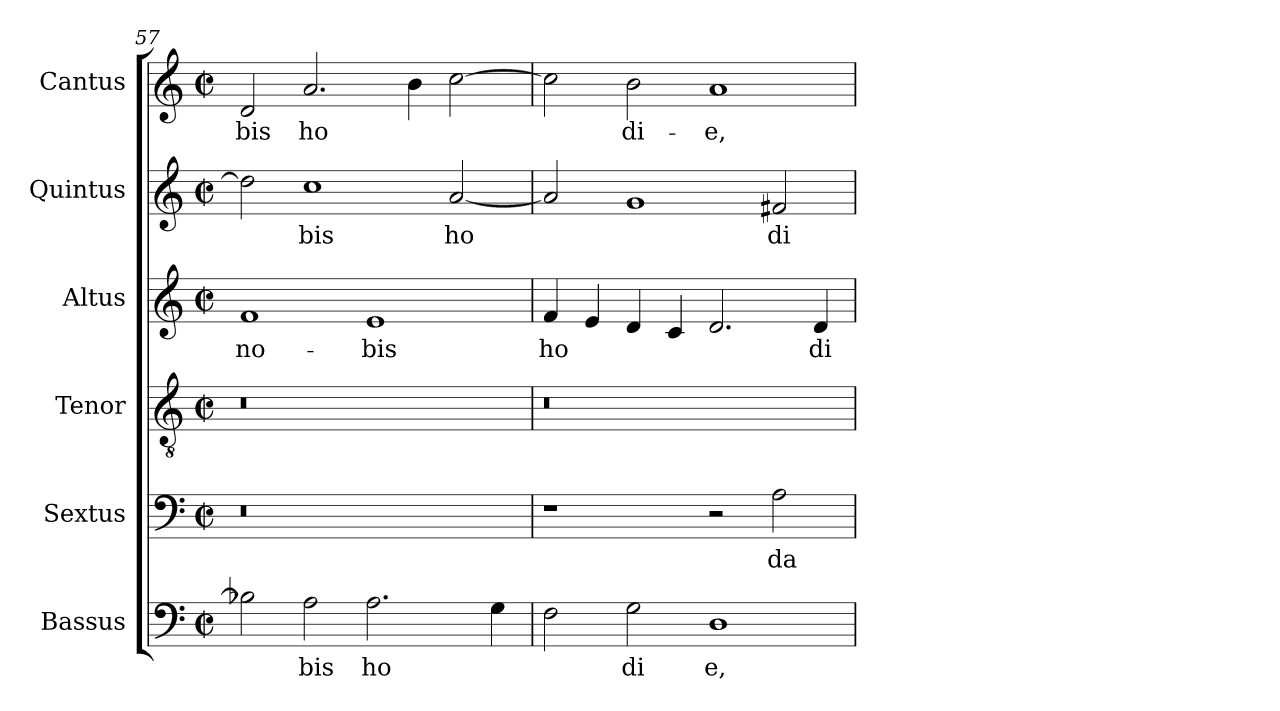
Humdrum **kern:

**kern	**text	**kern	**text	**kern	**kern	**text	**kern	**text	**kern	**text
*part6	*part6	*part5	*part5	*part4	*part3	*part3	*part2	*part2	*part1	*part1
*staff6	*staff6	*staff5	*staff5	*staff4	*staff3	*staff3	*staff2	*staff2	*staff1	*staff1
*I"Bassus	*	*I"Sextus	*	*I"Tenor	*I"Altus	*	*I"Quintus	*	*I"Cantus	*
!!LO:PB:g=z
*clefF4	*	*clefF4	*	*clefGv2	*clefG2	*	*clefG2	*	*clefG2	*
*k[]	*	*k[]	*	*k[]	*k[]	*	*k[]	*	*k[]	*
*C:	*	*C:	*	*C:	*C:	*	*C:	*	*C:	*
*M2/2	*	*M2/2	*	*M2/2	*M2/2	*	*M2/2	*	*M2/2	*
*met(c|)	*	*met(c|)	*	*met(c|)	*met(c|)	*	*met(c|)	*	*met(c|)	*
=57	=57	=57	=57	=57	=57	=57	=57	=57	=57	=57
!	!LO:LY:b:cj	!	!	!	!	!LO:LY:b:cj	!	!LO:LY:b:cj	!	!LO:LY:b:cj
2B-X\]	.	0r	.	0r	1f	no-	2dd\]	.	2d/	bis
!	!LO:LY:b:cj	!	!	!	!	!	!	!LO:LY:b:cj	!	!LO:LY:b:cj
2A\	bis	.	.	.	.	.	1cc	bis	2.a/	ho-
!	!LO:LY:b:cj	!	!	!	!	!LO:LY:b:cj	!	!	!	!
2.A\	ho	.	.	.	1e	-bis	.	.	.	.
!	!	!	!	!	!	!	!	!	!	!LO:LY:b:cj
.	.	.	.	.	.	.	.	.	4b\	--
!	!	!	!	!	!	!	!	!LO:LY:b:cj	!	!LO:LY:b:cj
.	.	.	.	.	.	.	[<2a/	ho	[>2cc\	--
!	!LO:LY:b:cj	!	!	!	!	!	!	!	!	!
4G\	.	.	.	.	.	.	.	.	.	.
=58	=58	=58	=58	=58	=58	=58	=58	=58	=58	=58
!	!LO:LY:b:cj	!	!	!	!	!LO:LY:b:cj	!	!LO:LY:b:cj	!	!LO:LY:b:cj
2F\	.	1r	.	0r	4f/	ho-	2a/]	.	2cc\]	--
!	!	!	!	!	!	!LO:LY:b:cj	!	!	!	!
.	.	.	.	.	4e/	--	.	.	.	.
!	!LO:LY:b:cj	!	!	!	!	!LO:LY:b:cj	!	!LO:LY:b:cj	!	!LO:LY:b:cj
2G\	di	.	.	.	4d/	--	1g	.	2b\	-di-
!	!	!	!	!	!	!LO:LY:b:cj	!	!	!	!
.	.	.	.	.	4c/	--	.	.	.	.
!	!LO:LY:b:cj	!	!	!	!	!LO:LY:b:cj	!	!	!	!LO:LY:b:cj
1D	e,	2r	.	.	2.d/	--	.	.	1a	-e,
!	!	!	!LO:LY:b:cj	!	!	!	!	!LO:LY:b:cj	!	!
.	.	2A\	da	.	.	.	2f#/	di	.	.
!	!	!	!	!	!	!LO:LY:b:cj	!	!	!	!
.	.	.	.	.	4d/	-di-	.	.	.	.
=	=	=	=	=	=	=	=	=	=	=
*-	*-	*-	*-	*-	*-	*-	*-	*-	*-	*-
